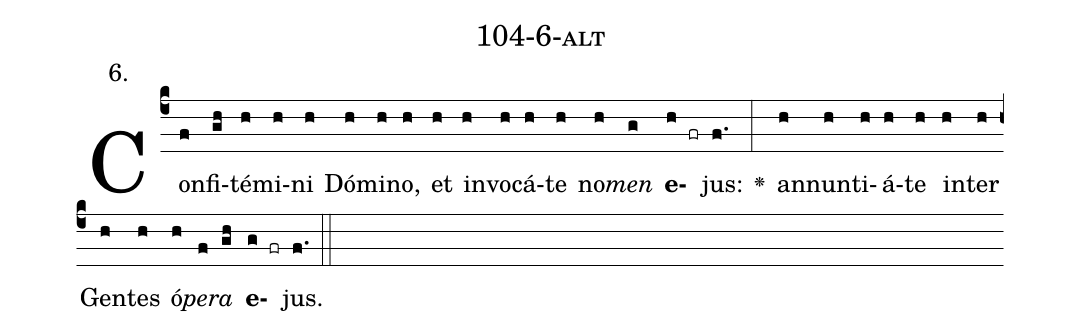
name: 104-6-alt;
annotation: 6.;
%%
(c4)Con(f)fi(gh)té(h)mi(h)ni(h) Dó(h)mi(h)no,(h) et(h) in(h)vo(h)cá(h)te(h) no(h)<i>men</i>(g) <b>e</b>(h fr)jus:(f.) <v>\greheightstar</v>(:) an(h)nun(h)ti(h)á(h)te(h) in(h)ter(h) Gen(h)tes(h) ó(h)<i>pe</i>(f)<i>ra</i>(gh) <b>e</b>(g fr)jus.(f.) (::)


%E(h) u(h) o(f) u(gh) a(g) e.(f.) (::)
